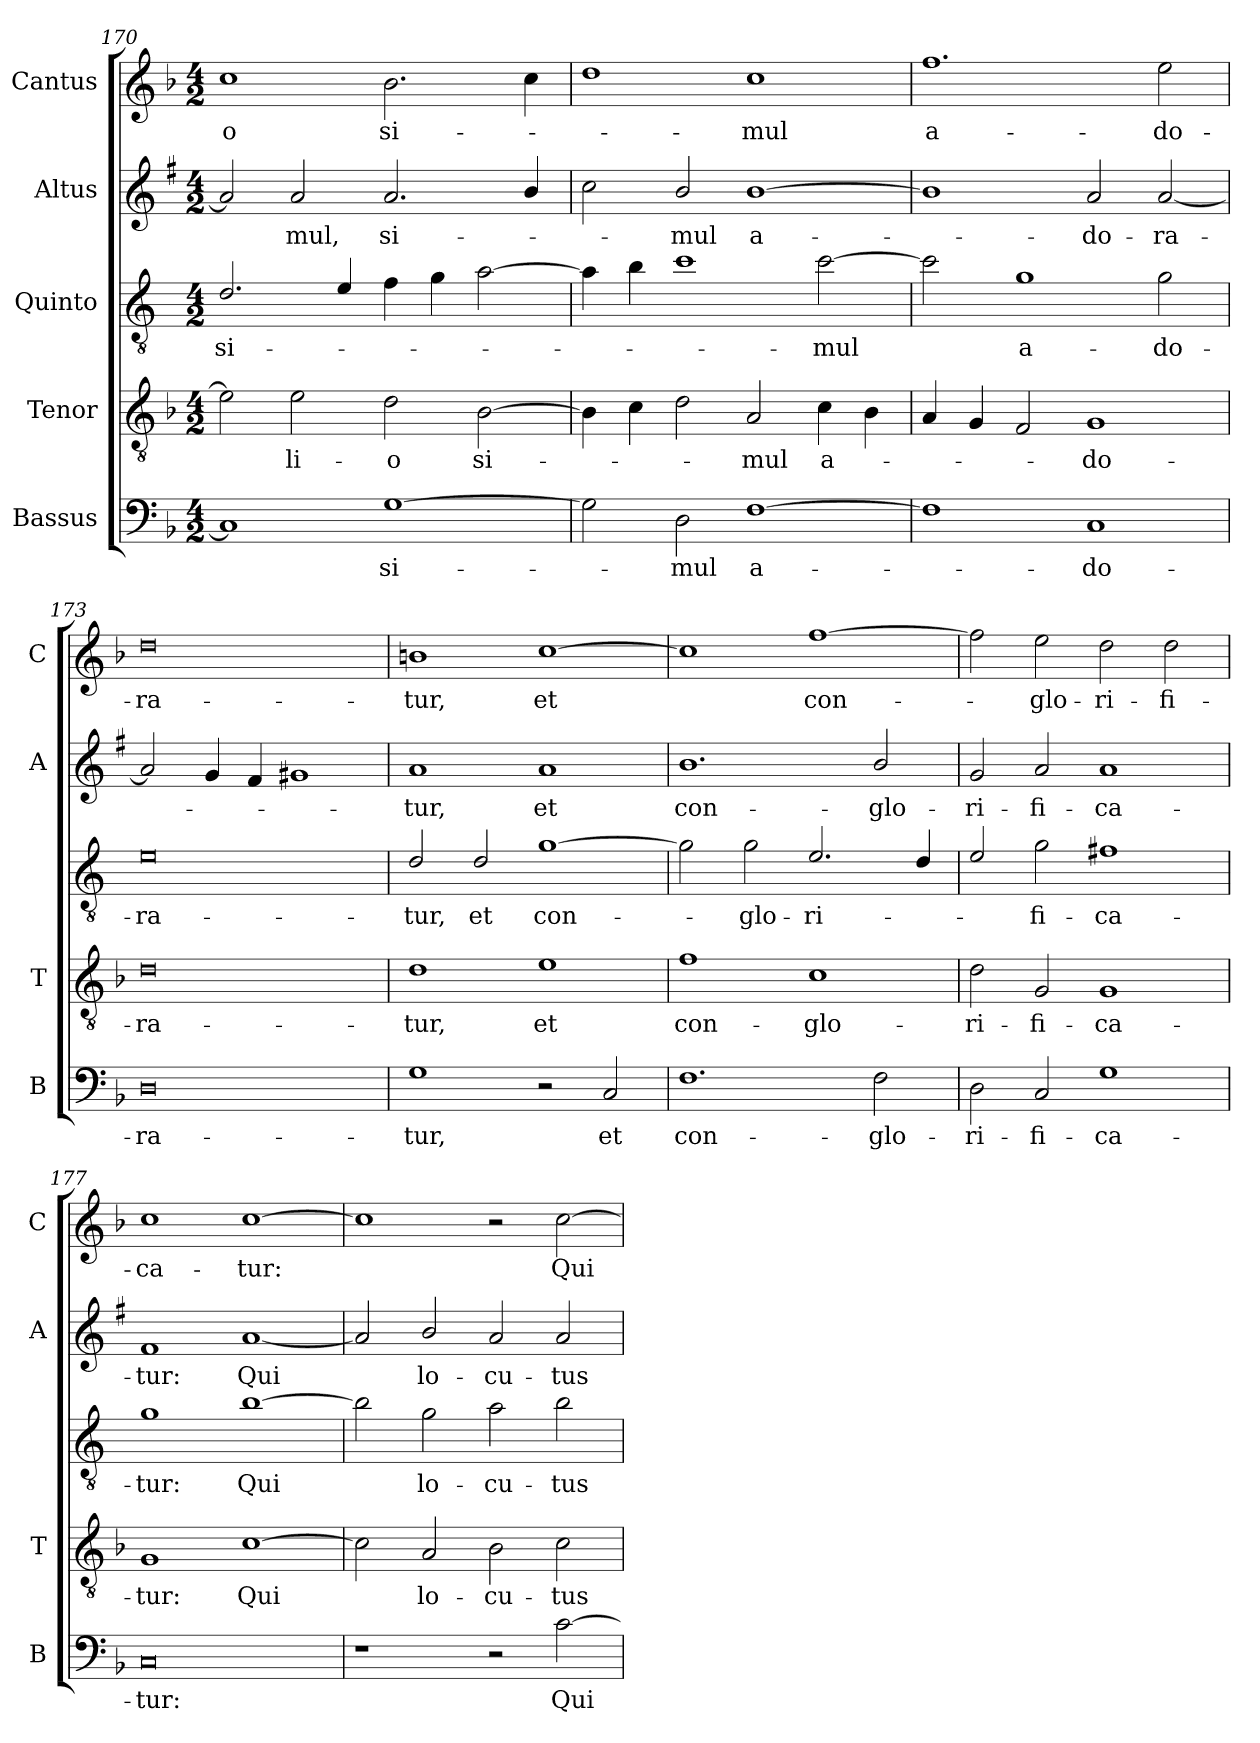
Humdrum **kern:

**kern	**text	**kern	**text	**kern	**text	**kern	**text	**kern	**text
*part5	*part5	*part4	*part4	*part3	*part3	*part2	*part2	*part1	*part1
*staff5	*staff5	*staff4	*staff4	*staff3	*staff3	*staff2	*staff2	*staff1	*staff1
*I"Bassus	*	*I"Tenor	*	*I"Quinto	*	*I"Altus	*	*I"Cantus	*
*I'B	*	*I'T	*	*	*	*I'A	*	*I'C	*
*clefF4	*	*clefGv2	*	*clefGv2	*	*clefG2	*	*clefG2	*
*	*	*	*	*ITrd4c7	*	*ITrd1c2	*	*	*
*k[b-]	*	*k[b-]	*	*k[b-]	*	*k[b-]	*	*k[b-]	*
*F:	*	*F:	*	*F:	*	*F:	*	*F:	*
*M4/2	*	*M4/2	*	*M4/2	*	*M4/2	*	*M4/2	*
=170	=170	=170	=170	=170	=170	=170	=170	=170	=170
!	!	!	!	!	!LO:LY:b	!	!	!	!LO:LY:b
1C]	.	2e\]	.	2.G/	si-	2g/]	.	1cc	-o
!	!	!	!LO:LY:b	!	!	!	!LO:LY:b	!	!
.	.	2e\	-li-	.	.	2g/	-mul,	.	.
.	.	.	.	4A/	.	.	.	.	.
!	!LO:LY:b	!	!LO:LY:b	!	!	!	!LO:LY:b	!	!LO:LY:b
[1G	si-	2d\	-o	4B-\	.	2.g/	si-	2.b-\	si-
.	.	.	.	4c\	.	.	.	.	.
!	!	!	!LO:LY:b	!	!	!	!	!	!
.	.	[2B-\	si-	[2d\	.	.	.	.	.
.	.	.	.	.	.	4a/	.	4cc\	.
=171	=171	=171	=171	=171	=171	=171	=171	=171	=171
2G\]	.	4B-\]	.	4d\]	.	2b-\	.	1dd	.
.	.	4c\	.	4e\	.	.	.	.	.
!	!LO:LY:b	!	!	!	!	!	!LO:LY:b	!	!
2D\	-mul	2d\	.	1f	.	2a/	-mul	.	.
!	!LO:LY:b	!	!LO:LY:b	!	!	!	!LO:LY:b	!	!LO:LY:b
[1F	a-	2A/	-mul	.	.	[1a	a-	1cc	-mul
!	!	!	!LO:LY:b	!	!LO:LY:b	!	!	!	!
.	.	4c\	a-	[2f\	-mul	.	.	.	.
.	.	4B-\	.	.	.	.	.	.	.
=172	=172	=172	=172	=172	=172	=172	=172	=172	=172
!	!	!	!	!	!	!	!	!	!LO:LY:b
1F]	.	4A/	.	2f\]	.	1a]	.	1.ff	a-
.	.	4G/	.	.	.	.	.	.	.
!	!	!	!	!	!LO:LY:b	!	!	!	!
.	.	2F/	.	1c	a-	.	.	.	.
!	!LO:LY:b	!	!LO:LY:b	!	!	!	!LO:LY:b	!	!
1C	-do-	1G	-do-	.	.	2g/	-do-	.	.
!	!	!	!	!	!LO:LY:b	!	!LO:LY:b	!	!LO:LY:b
.	.	.	.	2c\	-do-	[2g/	-ra-	2ee\	-do-
=173	=173	=173	=173	=173	=173	=173	=173	=173	=173
!	!LO:LY:b	!	!LO:LY:b	!	!LO:LY:b	!	!	!	!LO:LY:b
0D	-ra-	0d	-ra-	0A	-ra-	2g/]	.	0dd	-ra-
.	.	.	.	.	.	4f/	.	.	.
.	.	.	.	.	.	4e/	.	.	.
.	.	.	.	.	.	1f#X	.	.	.
!!LO:LB:g=z
=174	=174	=174	=174	=174	=174	=174	=174	=174	=174
!	!LO:LY:b	!	!LO:LY:b	!	!LO:LY:b	!	!LO:LY:b	!	!LO:LY:b
1G	-tur,	1d	-tur,	2G/	-tur,	1g	-tur,	1bn	-tur,
!	!	!	!	!	!LO:LY:b	!	!	!	!
.	.	.	.	2G/	et	.	.	.	.
!	!	!	!LO:LY:b	!	!LO:LY:b	!	!LO:LY:b	!	!LO:LY:b
2r	.	1e	et	[1c	con-	1g	et	[1cc	et
!	!LO:LY:b	!	!	!	!	!	!	!	!
2C/	et	.	.	.	.	.	.	.	.
=175	=175	=175	=175	=175	=175	=175	=175	=175	=175
!	!LO:LY:b	!	!LO:LY:b	!	!	!	!LO:LY:b	!	!
1.F	con-	1f	con-	2c\]	.	1.a	con-	1cc]	.
!	!	!	!	!	!LO:LY:b	!	!	!	!
.	.	.	.	2c\	-glo-	.	.	.	.
!	!	!	!LO:LY:b	!	!LO:LY:b	!	!	!	!LO:LY:b
.	.	1c	-glo-	2.A/	-ri-	.	.	[1ff	con-
!	!LO:LY:b	!	!	!	!	!	!LO:LY:b	!	!
2F\	-glo-	.	.	.	.	2a/	-glo-	.	.
.	.	.	.	4G/	.	.	.	.	.
=176	=176	=176	=176	=176	=176	=176	=176	=176	=176
!	!LO:LY:b	!	!LO:LY:b	!	!	!	!LO:LY:b	!	!
2D\	-ri-	2d\	-ri-	2A/	.	2f/	-ri-	2ff\]	.
!	!LO:LY:b	!	!LO:LY:b	!	!LO:LY:b	!	!LO:LY:b	!	!LO:LY:b
2C/	-fi-	2G/	-fi-	2c\	-fi-	2g/	-fi-	2ee\	-glo-
!	!LO:LY:b	!	!LO:LY:b	!	!LO:LY:b	!	!LO:LY:b	!	!LO:LY:b
1G	-ca-	1G	-ca-	1Bn	-ca-	1g	-ca-	2dd\	-ri-
!	!	!	!	!	!	!	!	!	!LO:LY:b
.	.	.	.	.	.	.	.	2dd\	-fi-
=177	=177	=177	=177	=177	=177	=177	=177	=177	=177
!	!LO:LY:b	!	!LO:LY:b	!	!LO:LY:b	!	!LO:LY:b	!	!LO:LY:b
0C	-tur:	1G	-tur:	1c	-tur:	1e	-tur:	1cc	-ca-
!	!	!	!LO:LY:b	!	!LO:LY:b	!	!LO:LY:b	!	!LO:LY:b
.	.	[1c	Qui	[1e	Qui	[1g	Qui	[1cc	-tur:
=178	=178	=178	=178	=178	=178	=178	=178	=178	=178
1r	.	2c\]	.	2e\]	.	2g/]	.	1cc]	.
!	!	!	!LO:LY:b	!	!LO:LY:b	!	!LO:LY:b	!	!
.	.	2A/	lo-	2c\	lo-	2a/	lo-	.	.
!	!	!	!LO:LY:b	!	!LO:LY:b	!	!LO:LY:b	!	!
2r	.	2B-\	-cu-	2d\	-cu-	2g/	-cu-	2r	.
!	!LO:LY:b	!	!LO:LY:b	!	!LO:LY:b	!	!LO:LY:b	!	!LO:LY:b
[2c\	Qui	2c\	-tus	2e\	-tus	2g/	-tus	[2cc\	Qui
=	=	=	=	=	=	=	=	=	=
*-	*-	*-	*-	*-	*-	*-	*-	*-	*-
